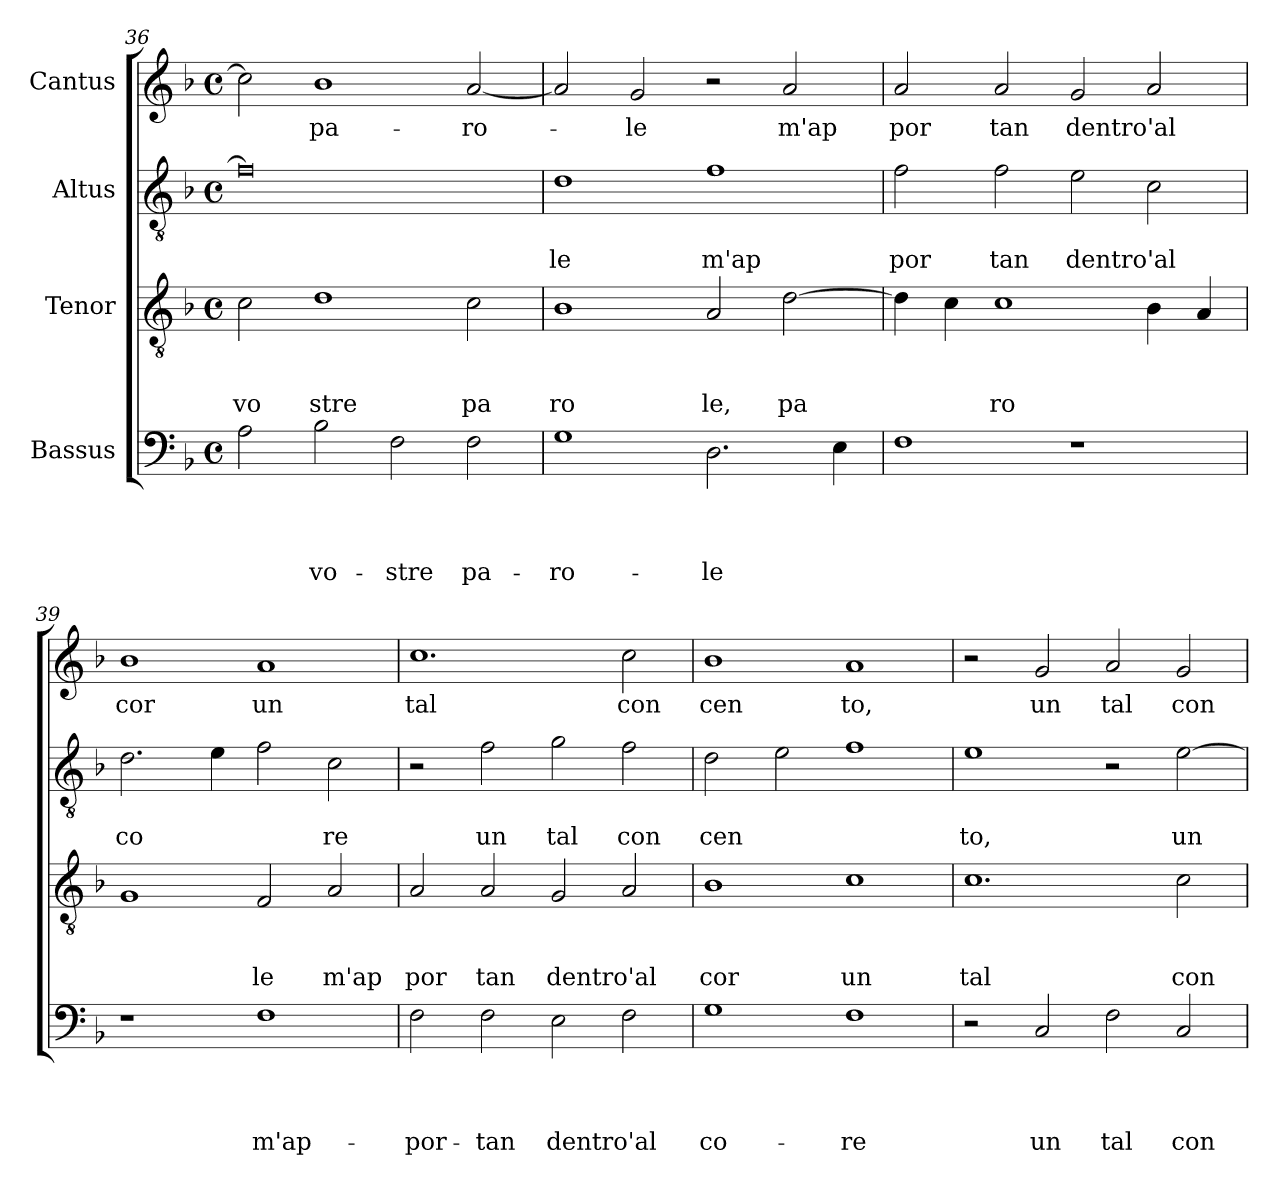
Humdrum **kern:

**kern	**text	**text	**text	**text	**kern	**text	**text	**text	**kern	**text	**text	**kern	**text
*part4	*part4	*part4	*part4	*part4	*part3	*part3	*part3	*part3	*part2	*part2	*part2	*part1	*part1
*staff4	*staff4	*staff4	*staff4	*staff4	*staff3	*staff3	*staff3	*staff3	*staff2	*staff2	*staff2	*staff1	*staff1
*I"Bassus	*	*	*	*	*I"Tenor	*	*	*	*I"Altus	*	*	*I"Cantus	*
*clefF4	*	*	*	*	*clefGv2	*	*	*	*clefGv2	*	*	*clefG2	*
*k[b-]	*	*	*	*	*k[b-]	*	*	*	*k[b-]	*	*	*k[b-]	*
*F:	*	*	*	*	*F:	*	*	*	*F:	*	*	*F:	*
*M4/4	*	*	*	*	*M4/4	*	*	*	*M4/4	*	*	*M4/4	*
*met(c)	*	*	*	*	*met(c)	*	*	*	*met(c)	*	*	*met(c)	*
=36	=36	=36	=36	=36	=36	=36	=36	=36	=36	=36	=36	=36	=36
!	!	!	!	!	!	!	!	!LO:LY:b	!	!	!	!	!
2A\	.	.	.	.	2c\	.	.	vo	0f]	.	.	2cc\]	.
!	!	!	!	!LO:LY:b	!	!	!	!LO:LY:b	!	!	!	!	!LO:LY:b
2B-\	.	.	.	vo-	1d	.	.	stre	.	.	.	1b-	pa-
!	!	!	!	!LO:LY:b	!	!	!	!	!	!	!	!	!
2F\	.	.	.	-stre	.	.	.	.	.	.	.	.	.
!	!	!	!	!LO:LY:b	!	!	!	!LO:LY:b	!	!	!	!	!LO:LY:b
2F\	.	.	.	pa-	2c\	.	.	pa	.	.	.	[>2a/	-ro-
!!LO:PB:g=z
=37	=37	=37	=37	=37	=37	=37	=37	=37	=37	=37	=37	=37	=37
!	!	!	!	!LO:LY:b	!	!	!	!LO:LY:b	!	!	!LO:LY:b	!	!
1G	.	.	.	-ro-	1B-	.	.	ro	1d	.	-le	2a/]	.
!	!	!	!	!	!	!	!	!	!	!	!	!	!LO:LY:b
.	.	.	.	.	.	.	.	.	.	.	.	2g/	-le
!	!	!	!	!LO:LY:b	!	!	!	!LO:LY:b	!	!	!LO:LY:b	!	!
2.D\	.	.	.	-le	2A/	.	.	le,	1f	.	m'ap	2r	.
!	!	!	!	!	!	!	!	!LO:LY:b	!	!	!	!	!LO:LY:b
.	.	.	.	.	[>2d\	.	.	pa	.	.	.	2a/	m'ap
4E\	.	.	.	.	.	.	.	.	.	.	.	.	.
=38	=38	=38	=38	=38	=38	=38	=38	=38	=38	=38	=38	=38	=38
!	!	!	!	!	!	!	!	!	!	!	!LO:LY:b	!	!LO:LY:b
1F	.	.	.	.	4d\]	.	.	.	2f\	.	por	2a/	por
.	.	.	.	.	4c\	.	.	.	.	.	.	.	.
!	!	!	!	!	!	!	!	!LO:LY:b	!	!	!LO:LY:b	!	!LO:LY:b
.	.	.	.	.	1c	.	.	ro	2f\	.	tan	2a/	tan
!	!	!	!	!	!	!	!	!	!	!	!LO:LY:b	!	!LO:LY:b
1r	.	.	.	.	.	.	.	.	2e\	.	dentro'al	2g/	dentro'al
.	.	.	.	.	4B-\	.	.	.	2c\	.	.	2a/	.
.	.	.	.	.	4A/	.	.	.	.	.	.	.	.
=39	=39	=39	=39	=39	=39	=39	=39	=39	=39	=39	=39	=39	=39
!	!	!	!	!	!	!	!	!	!	!	!LO:LY:b	!	!LO:LY:b
1r	.	.	.	.	1G	.	.	.	2.d\	.	co	1b-	cor
.	.	.	.	.	.	.	.	.	4e\	.	.	.	.
!	!	!	!	!LO:LY:b	!	!	!	!LO:LY:b	!	!	!	!	!LO:LY:b
1F	.	.	.	m'ap-	2F/	.	.	le	2f\	.	.	1a	un
!	!	!	!	!	!	!	!	!LO:LY:b	!	!	!LO:LY:b	!	!
.	.	.	.	.	2A/	.	.	m'ap	2c\	.	re	.	.
=40	=40	=40	=40	=40	=40	=40	=40	=40	=40	=40	=40	=40	=40
!	!	!	!	!LO:LY:b	!	!	!	!LO:LY:b	!	!	!	!	!LO:LY:b
2F\	.	.	.	-por-	2A/	.	.	por	2r	.	.	1.cc	tal
!	!	!	!	!LO:LY:b	!	!	!	!LO:LY:b	!	!	!LO:LY:b	!	!
2F\	.	.	.	-tan	2A/	.	.	tan	2f\	.	un	.	.
!	!	!	!	!LO:LY:b	!	!	!	!LO:LY:b	!	!	!LO:LY:b	!	!
2E\	.	.	.	dentro'al	2G/	.	.	dentro'al	2g\	.	tal	.	.
!	!	!	!	!	!	!	!	!	!	!	!LO:LY:b	!	!LO:LY:b
2F\	.	.	.	.	2A/	.	.	.	2f\	.	con	2cc\	con
=41	=41	=41	=41	=41	=41	=41	=41	=41	=41	=41	=41	=41	=41
!	!	!	!	!LO:LY:b	!	!	!	!LO:LY:b	!	!	!LO:LY:b	!	!LO:LY:b
1G	.	.	.	co-	1B-	.	.	cor	2d\	.	cen	1b-	cen
.	.	.	.	.	.	.	.	.	2e\	.	.	.	.
!	!	!	!	!LO:LY:b	!	!	!	!LO:LY:b	!	!	!	!	!LO:LY:b
1F	.	.	.	-re	1c	.	.	un	1f	.	.	1a	to,
=42	=42	=42	=42	=42	=42	=42	=42	=42	=42	=42	=42	=42	=42
!	!	!	!	!	!	!	!	!LO:LY:b	!	!	!LO:LY:b	!	!
2r	.	.	.	.	1.c	.	.	tal	1e	.	to,	2r	.
!	!	!	!	!LO:LY:b	!	!	!	!	!	!	!	!	!LO:LY:b
2C/	.	.	.	un	.	.	.	.	.	.	.	2g/	un
!	!	!	!	!LO:LY:b	!	!	!	!	!	!	!	!	!LO:LY:b
2F\	.	.	.	tal	.	.	.	.	2r	.	.	2a/	tal
!	!	!	!	!LO:LY:b	!	!	!	!LO:LY:b	!	!	!LO:LY:b	!	!LO:LY:b
2C/	.	.	.	con-	2c\	.	.	con	[<2e\	.	un	2g/	con
=	=	=	=	=	=	=	=	=	=	=	=	=	=
*-	*-	*-	*-	*-	*-	*-	*-	*-	*-	*-	*-	*-	*-
